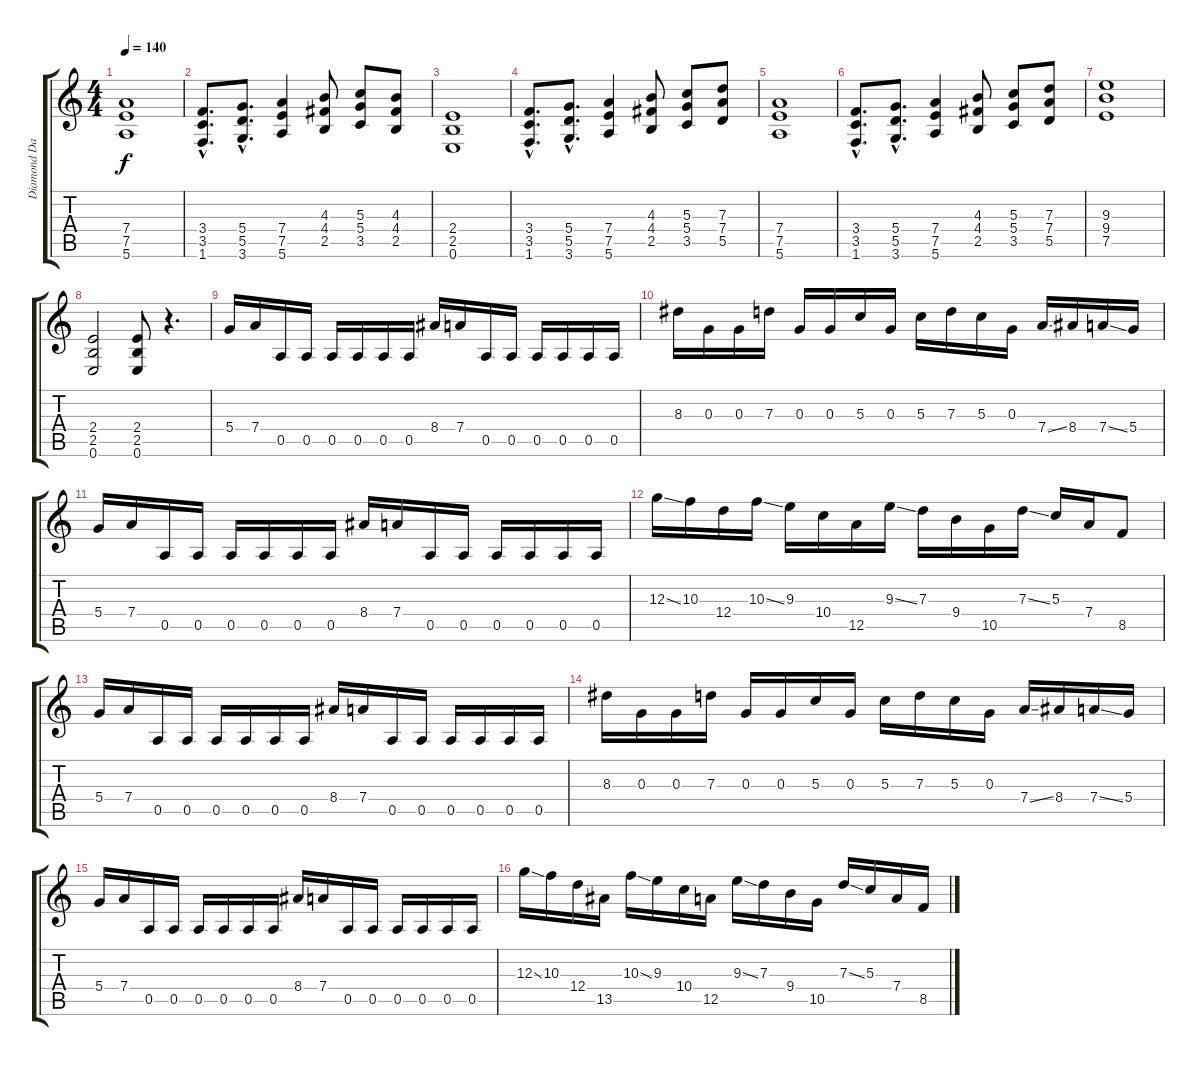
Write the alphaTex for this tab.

\track ("Diamond Darrell" "Diamond Da") {instrument distortionguitar}
\staff {score tabs}
\tuning (E4 B3 G3 D3 A2 E2) {hide}
\ts (4 4)
\tempo 140
\clef g2
\ks c
(7.4 7.5 5.6).1{dy f} |
(3.4{hac} 3.5{hac} 1.6{hac}).8{d} (5.4{hac} 5.5{hac} 3.6{hac}).8{d} (7.4 7.5 5.6).4 (4.3 4.4 2.5).8 (5.3 5.4 3.5).8 (4.3 4.4 2.5).8 |
(2.4 2.5 0.6).1 |
(3.4{hac} 3.5{hac} 1.6{hac}).8{d} (5.4{hac} 5.5{hac} 3.6{hac}).8{d} (7.4 7.5 5.6).4 (4.3 4.4 2.5).8 (5.3 5.4 3.5).8 (7.3 7.4 5.5).8 |
(7.4 7.5 5.6).1 |
(3.4{hac} 3.5{hac} 1.6{hac}).8{d} (5.4{hac} 5.5{hac} 3.6{hac}).8{d} (7.4 7.5 5.6).4 (4.3 4.4 2.5).8 (5.3 5.4 3.5).8 (7.3 7.4 5.5).8 |
(9.3 9.4 7.5).1 |
(2.4 2.5 0.6).2 (2.4 2.5 0.6).8 r.4{d} |
5.4.16 7.4.16 0.5.16 0.5.16 0.5.16 0.5.16 0.5.16 0.5.16 8.4.16 7.4.16 0.5.16 0.5.16 0.5.16 0.5.16 0.5.16 0.5.16 |
8.3.16 0.3.16 0.3.16 7.3.16 0.3.16 0.3.16 5.3.16 0.3.16 5.3.16 7.3.16 5.3.16 0.3.16 7.4{ss}.16 8.4.16 7.4{ss}.16 5.4.16 |
5.4.16 7.4.16 0.5.16 0.5.16 0.5.16 0.5.16 0.5.16 0.5.16 8.4.16 7.4.16 0.5.16 0.5.16 0.5.16 0.5.16 0.5.16 0.5.16 |
12.3{ss}.16 10.3.16 12.4.16 10.3{ss}.16 9.3.16 10.4.16 12.5.16 9.3{ss}.16 7.3.16 9.4.16 10.5.16 7.3{ss}.16 5.3.16 7.4.16 8.5.8 |
5.4.16 7.4.16 0.5.16 0.5.16 0.5.16 0.5.16 0.5.16 0.5.16 8.4.16 7.4.16 0.5.16 0.5.16 0.5.16 0.5.16 0.5.16 0.5.16 |
8.3.16 0.3.16 0.3.16 7.3.16 0.3.16 0.3.16 5.3.16 0.3.16 5.3.16 7.3.16 5.3.16 0.3.16 7.4{ss}.16 8.4.16 7.4{ss}.16 5.4.16 |
5.4.16 7.4.16 0.5.16 0.5.16 0.5.16 0.5.16 0.5.16 0.5.16 8.4.16 7.4.16 0.5.16 0.5.16 0.5.16 0.5.16 0.5.16 0.5.16 |
12.3{ss}.16 10.3.16 12.4.16 13.5.16 10.3{ss}.16 9.3.16 10.4.16 12.5.16 9.3{ss}.16 7.3.16 9.4.16 10.5.16 7.3{ss}.16 5.3.16 7.4.16 8.5.16
